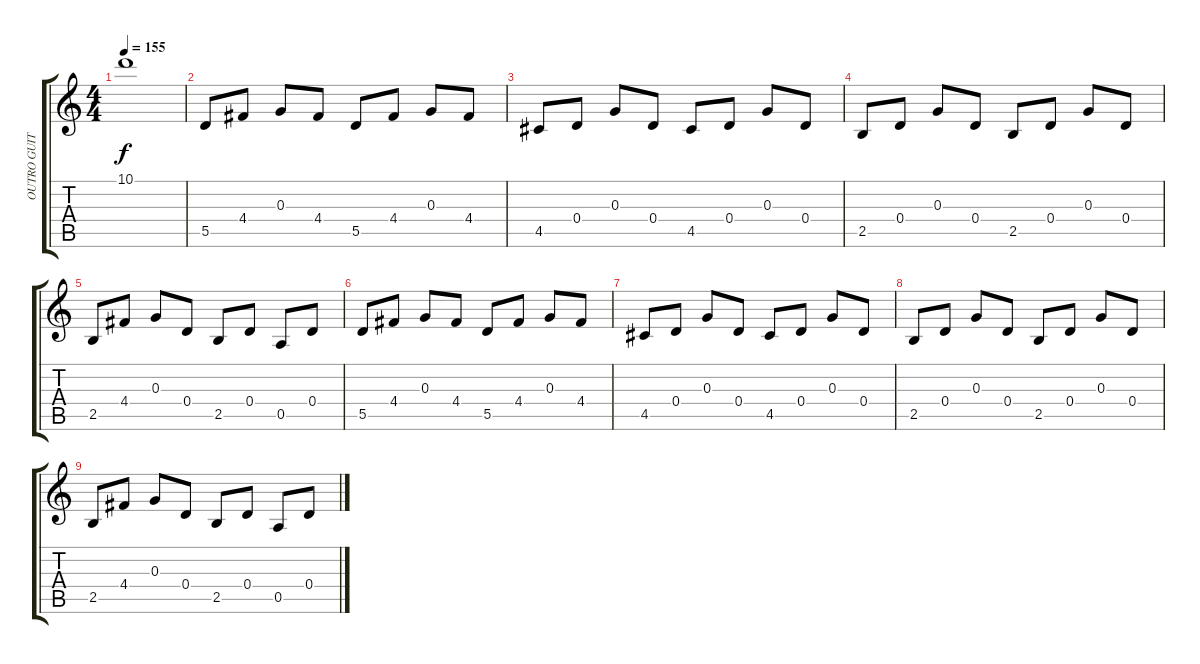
\track ("OUTRO GUITAR" "OUTRO GUIT") {instrument distortionguitar}
\staff {score tabs}
\tuning (E4 B3 G3 D3 A2 E2) {hide}
\ts (4 4)
\tempo 155
\clef g2
\ks c
10.1{t}.1{dy f} |
5.5.8{volume 4 instrument electricguitarclean} 4.4.8 0.3.8 4.4.8 5.5.8 4.4.8 0.3.8 4.4.8 |
4.5.8 0.4.8 0.3.8 0.4.8 4.5.8 0.4.8 0.3.8 0.4.8 |
2.5.8 0.4.8 0.3.8 0.4.8 2.5.8 0.4.8 0.3.8 0.4.8 |
2.5.8 4.4.8 0.3.8 0.4.8 2.5.8 0.4.8 0.5.8 0.4.8 |
5.5.8 4.4.8 0.3.8 4.4.8 5.5.8 4.4.8 0.3.8 4.4.8 |
4.5.8 0.4.8 0.3.8 0.4.8 4.5.8 0.4.8 0.3.8 0.4.8 |
2.5.8 0.4.8 0.3.8 0.4.8 2.5.8 0.4.8 0.3.8 0.4.8 |
2.5.8 4.4.8 0.3.8 0.4.8 2.5.8 0.4.8 0.5.8 0.4.8
